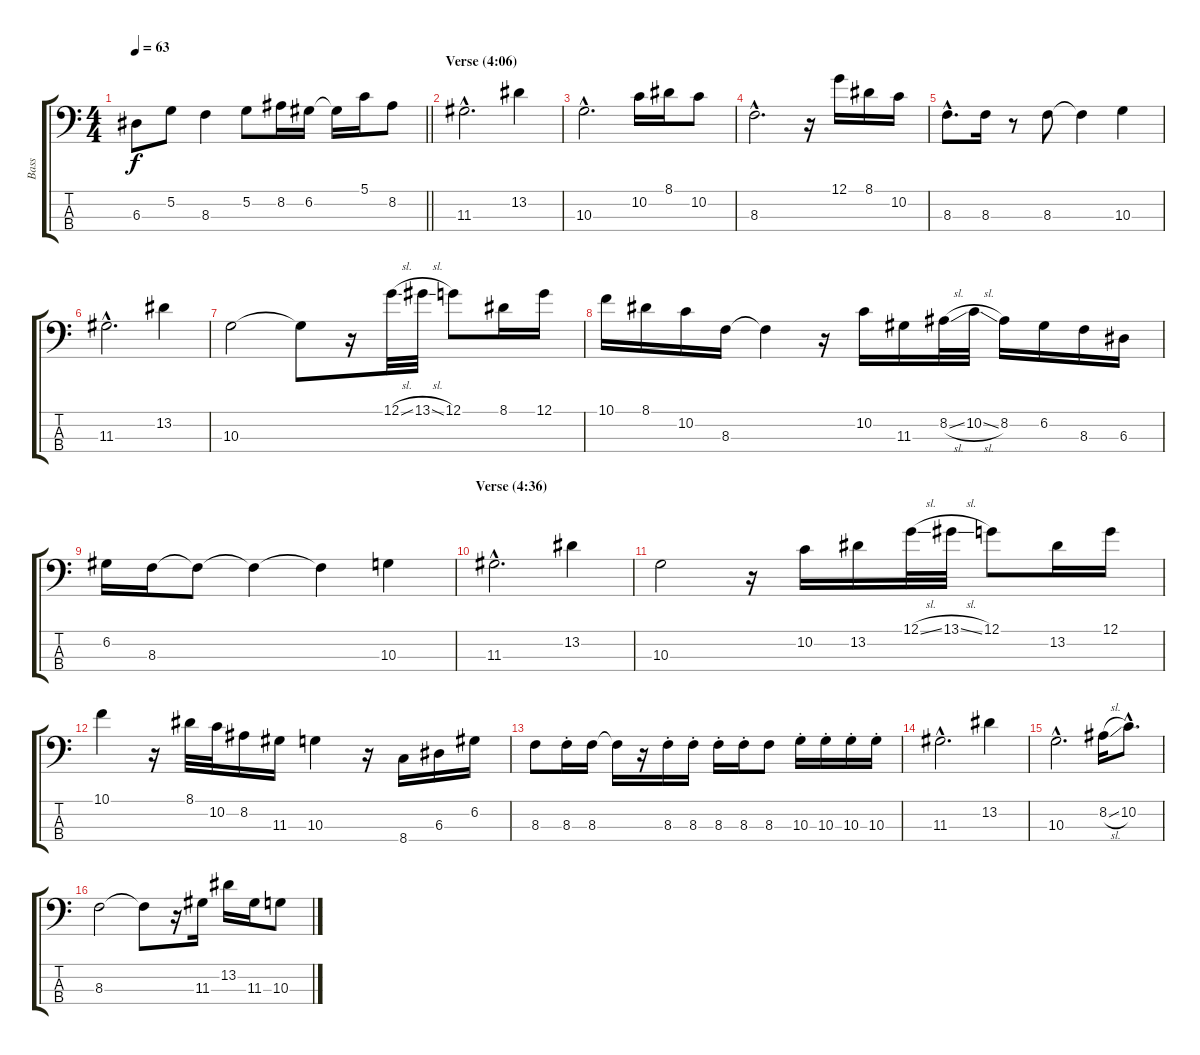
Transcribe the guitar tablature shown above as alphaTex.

\track ("Bass" "Bass") {instrument fretlessbass}
\staff {score tabs}
\tuning (G2 D2 A1 E1) {hide}
\ts (4 4)
\tempo 63
\clef f4
\barLineRight lightlight
\ks c
6.3.8{dy f} 5.2.8 8.3.4 5.2.8 8.2.16 6.2.16 6.2{t}.16 5.1.16 8.2.8 |
\section ("" "Verse (4:06)")
11.3{hac}.2{d} 13.2.4 |
10.3{hac}.2{d} 10.2.16 8.1.16 10.2.8 |
8.3{hac}.2{d} r.16 12.1.16 8.1.16 10.2.16 |
8.3{hac}.8{d} 8.3.16 r.8 8.3.8 8.3{t}.4 10.3.4 |
11.3{hac}.2{d} 13.2.4 |
10.3.2 10.3{t}.8 r.16 12.1{sl}.32 13.1{sl}.32 12.1.8 8.1.16 12.1.16 |
10.1.16 8.1.16 10.2.16 8.3.16 8.3{t}.4 r.16 10.2.16 11.3.16 8.2{sl}.32 10.2{sl}.32 8.2.16 6.2.16 8.3.16 6.3.16 |
6.2.16 8.3.16 8.3{t}.8 8.3{t}.4 8.3{t}.4 10.3.4 |
\section ("" "Verse (4:36)")
11.3{hac}.2{d} 13.2.4 |
10.3.2 r.16 10.2.16 13.2.16 12.1{sl}.32 13.1{sl}.32 12.1.8 13.2.16 12.1.16 |
10.1.4 r.16 8.1.32 10.2.32 8.2.16 11.3.16 10.3.4 r.16 8.4.16 6.3.16 6.2.16 |
8.3.8 8.3{st}.16 8.3.16 8.3{t}.16 r.16 8.3{st}.16 8.3{st}.16 8.3{st}.16 8.3{st}.16 8.3.8 10.3{st}.16 10.3{st}.16 10.3{st}.16 10.3{st}.16 |
11.3{hac}.2{d} 13.2.4 |
10.3{hac}.2{d} 8.2{sl}.16 10.2{hac}.8{d} |
8.3.2 8.3{t}.8 r.16 11.3.16 13.2.16 11.3.16 10.3.8
